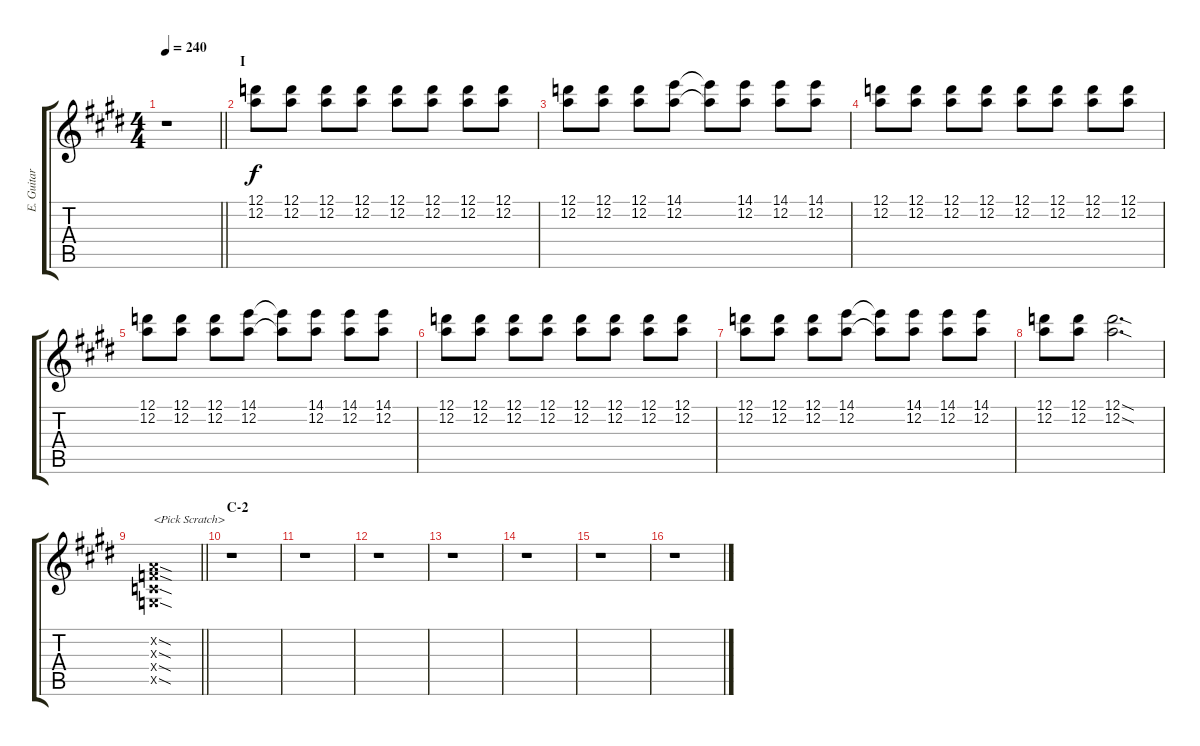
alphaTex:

\track ("E. Guitar III" "E. Guitar ") {instrument overdrivenguitar}
\staff {score tabs}
\tuning (D4 A3 F3 C3 G2 D2) {hide}
\ts (4 4)
\tempo 240
\clef g2
\barLineRight lightlight
\ks e
r.1{dy f} |
\section ("" "I")
(12.1 12.2).8 (12.1 12.2).8 (12.1 12.2).8 (12.1 12.2).8 (12.1 12.2).8 (12.1 12.2).8 (12.1 12.2).8 (12.1 12.2).8 |
(12.1 12.2).8 (12.1 12.2).8 (12.1 12.2).8 (14.1 12.2).8 (14.1{t} 12.2{t}).8 (14.1 12.2).8 (14.1 12.2).8 (14.1 12.2).8 |
(12.1 12.2).8 (12.1 12.2).8 (12.1 12.2).8 (12.1 12.2).8 (12.1 12.2).8 (12.1 12.2).8 (12.1 12.2).8 (12.1 12.2).8 |
(12.1 12.2).8 (12.1 12.2).8 (12.1 12.2).8 (14.1 12.2).8 (14.1{t} 12.2{t}).8 (14.1 12.2).8 (14.1 12.2).8 (14.1 12.2).8 |
(12.1 12.2).8 (12.1 12.2).8 (12.1 12.2).8 (12.1 12.2).8 (12.1 12.2).8 (12.1 12.2).8 (12.1 12.2).8 (12.1 12.2).8 |
(12.1 12.2).8 (12.1 12.2).8 (12.1 12.2).8 (14.1 12.2).8 (14.1{t} 12.2{t}).8 (14.1 12.2).8 (14.1 12.2).8 (14.1 12.2).8 |
(12.1 12.2).8 (12.1 12.2).8 (12.1{sod} 12.2{sod}).2{d} |
\barLineRight lightlight
(0.2{sod x} 0.3{sod x} 0.4{sod x} 0.5{sod x}).1{txt "<Pick Scratch>"} |
\section ("" "C-2")
r.1 |
r.1 |
r.1 |
r.1 |
r.1 |
r.1 |
r.1
